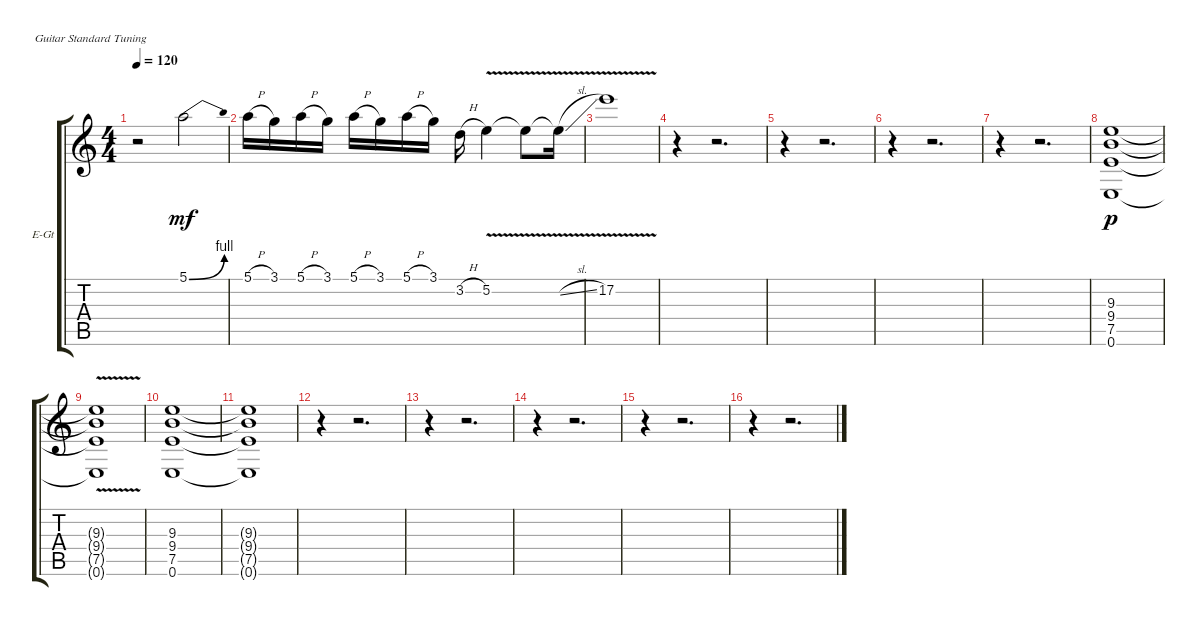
\bracketExtendMode groupsimilarinstruments
\firstSystemTrackNameOrientation horizontal
\otherSystemsTrackNameOrientation horizontal
\track ("Electric Guitar" "E-Gt") {instrument distortionguitar}
\staff {score tabs}
\tuning (E4 B3 G3 D3 A2 E2)
\ts (4 4)
\beaming (8 2 2 2 2)
\tempo 120
\clef g2
\ks c
r.2{dy mf instrument distortionguitar} 5.1{be (bend 0 0 30 4)}.2 |
5.1{h}.16 3.1.16 5.1{h}.16 3.1.16 5.1{h}.16 3.1.16 5.1{h}.16 3.1.16 3.2{h}.16 5.2{v}.4 5.2{v t}.8 5.2{v sl t}.16 |
17.2{v}.1 |
r.4 r.2{d} |
r.4 r.2{d} |
r.4 r.2{d} |
r.4 r.2{d} |
(9.3 9.4 7.5 0.6).1{dy p} |
(9.3{v t} 9.4{t} 7.5{t} 0.6{t}).1 |
(9.3 9.4 7.5 0.6).1 |
(9.3{t} 9.4{t} 7.5{t} 0.6{t}).1 |
r.4 r.2{d} |
r.4 r.2{d} |
r.4 r.2{d} |
r.4 r.2{d} |
r.4 r.2{d}
